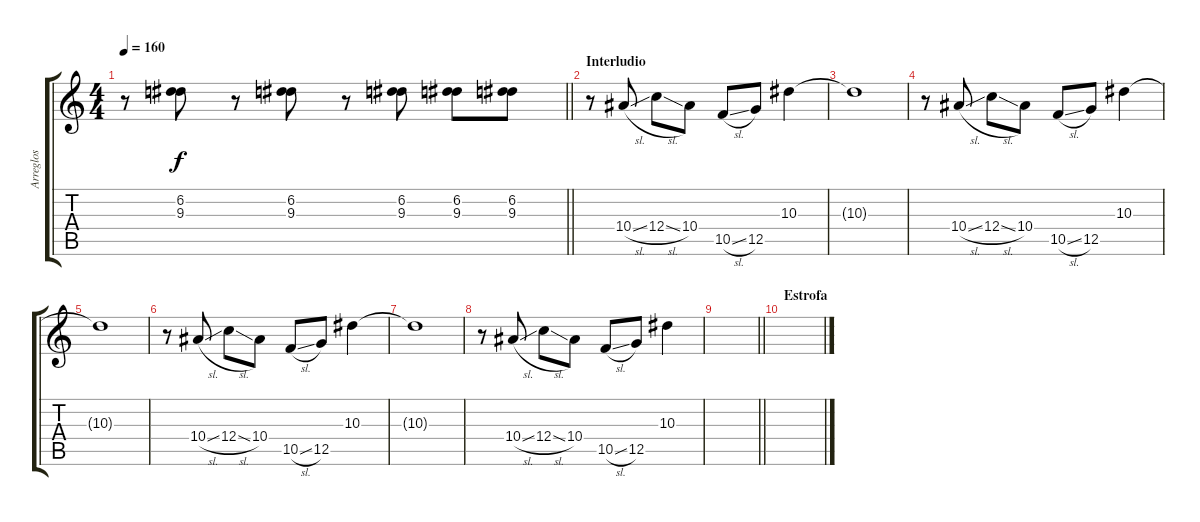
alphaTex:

\track ("Arreglos" "Arreglos") {instrument overdrivenguitar}
\staff {score tabs}
\tuning (D4 A3 F3 C3 G2 C2) {hide}
\ts (4 4)
\tempo 160
\clef g2
\barLineRight lightlight
\ks c
r.8{dy f} (6.2 9.3).8 r.8 (6.2 9.3).8 r.8 (6.2 9.3).8 (6.2 9.3).8 (6.2 9.3).8 |
\section ("" "Interludio")
r.8 10.4{sl}.8 12.4{sl}.8 10.4.8 10.5{sl}.8 12.5.8 10.3.4 |
10.3{t}.1 |
r.8 10.4{sl}.8 12.4{sl}.8 10.4.8 10.5{sl}.8 12.5.8 10.3.4 |
10.3{t}.1 |
r.8 10.4{sl}.8 12.4{sl}.8 10.4.8 10.5{sl}.8 12.5.8 10.3.4 |
10.3{t}.1 |
r.8 10.4{sl}.8 12.4{sl}.8 10.4.8 10.5{sl}.8 12.5.8 10.3.4 |
\barLineRight lightlight
|
\section ("" "Estrofa")
